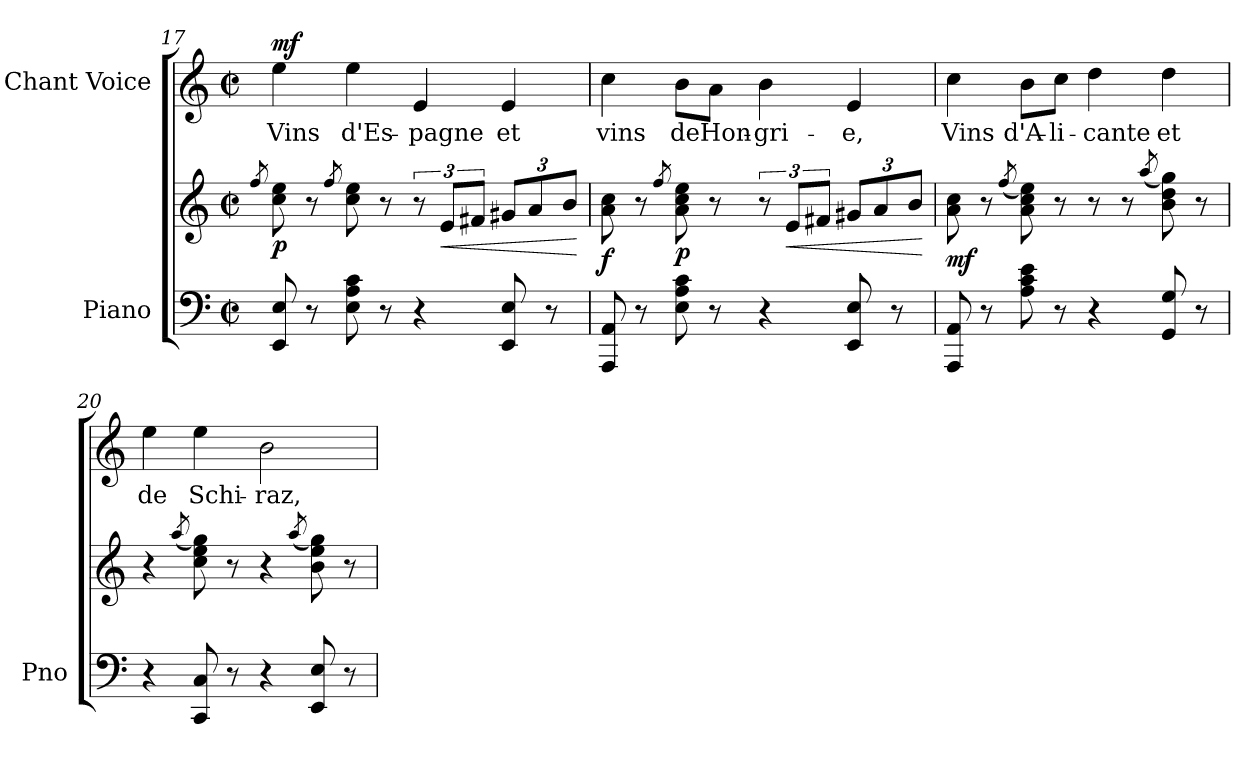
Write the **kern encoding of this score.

**kern	**kern	**dynam	**kern	**text	**dynam
*part2	*part2	*part2	*part1	*part1	*part1
*staff3	*staff2	*staff2/3	*staff1	*staff1	*staff1
*I"Piano	*	*	*I"Chant Voice	*	*
*I'Pno	*	*	*	*	*
*clefF4	*clefG2	*	*clefG2	*	*
*k[]	*k[]	*	*k[]	*	*
*M2/2	*M2/2	*	*M2/2	*	*
*met(c|)	*met(c|)	*	*met(c|)	*	*
=17	=17	=17	=17	=17	=17
.	8qff/	.	.	.	.
!	!	!LO:DY:b	!	!	!LO:DY:a
8EE/ 8E/	8cc\ 8ee\	p	4ee\	Vins	mf
8r	8r	.	.	.	.
.	8qff/	.	.	.	.
8E\ 8A\ 8c\	8cc\ 8ee\	.	4ee\	d'Es-	.
8r	8r	.	.	.	.
4r	12r	.	4e/	-pagne	.
!	!	!LO:HP:b	!	!	!
.	12e/L	<	.	.	.
.	12f#X/J	.	.	.	.
8EE/ 8E/	12g#X/L	.	4e/	et	.
.	12a/	.	.	.	.
8r	.	.	.	.	.
.	12b/J	.	.	.	.
.	.	[	.	.	.
=18	=18	=18	=18	=18	=18
!	!	!LO:DY:b	!	!	!
8AAA/ 8AA/	8a\ 8cc\	f	4cc\	vins	.
8r	8r	.	.	.	.
.	8qff/	.	.	.	.
!	!	!LO:DY:b	!	!	!
8E\ 8A\ 8c\	8a\ 8cc\ 8ee\	p	8b\L	de	.
8r	8r	.	8a\J	Hon-	.
4r	12r	.	4b\	-gri-	.
!	!	!LO:HP:b	!	!	!
.	12e/L	<	.	.	.
.	12f#X/J	.	.	.	.
8EE/ 8E/	12g#X/L	.	4e/	-e,	.
.	12a/	.	.	.	.
8r	.	.	.	.	.
.	12b/J	.	.	.	.
.	.	[	.	.	.
=19	=19	=19	=19	=19	=19
!	!	!LO:DY:b	!	!	!
8AAA/ 8AA/	8a\ 8cc\	mf	4cc\	Vins	.
8r	8r	.	.	.	.
.	(8qff/	.	.	.	.
8A\ 8c\ 8e\	8a\ 8cc\ 8ee\)	.	8b\L	d'A-	.
8r	8r	.	8cc\J	-li-	.
4r	8r	.	4dd\	-cante	.
.	8r	.	.	.	.
.	(8qaa/	.	.	.	.
8GG/ 8G/	8b\ 8dd\ 8gg\)	.	4dd\	et	.
8r	8r	.	.	.	.
=20	=20	=20	=20	=20	=20
4r	4r	.	4ee\	de	.
.	(8qaa/	.	.	.	.
8CC/ 8C/	8cc\ 8ee\ 8gg\)	.	4ee\	Schi-	.
8r	8r	.	.	.	.
4r	4r	.	2b\	-raz,	.
.	(8qaa/	.	.	.	.
8EE/ 8E/	8b\ 8ee\ 8gg\)	.	.	.	.
8r	8r	.	.	.	.
=	=	=	=	=	=
*-	*-	*-	*-	*-	*-
